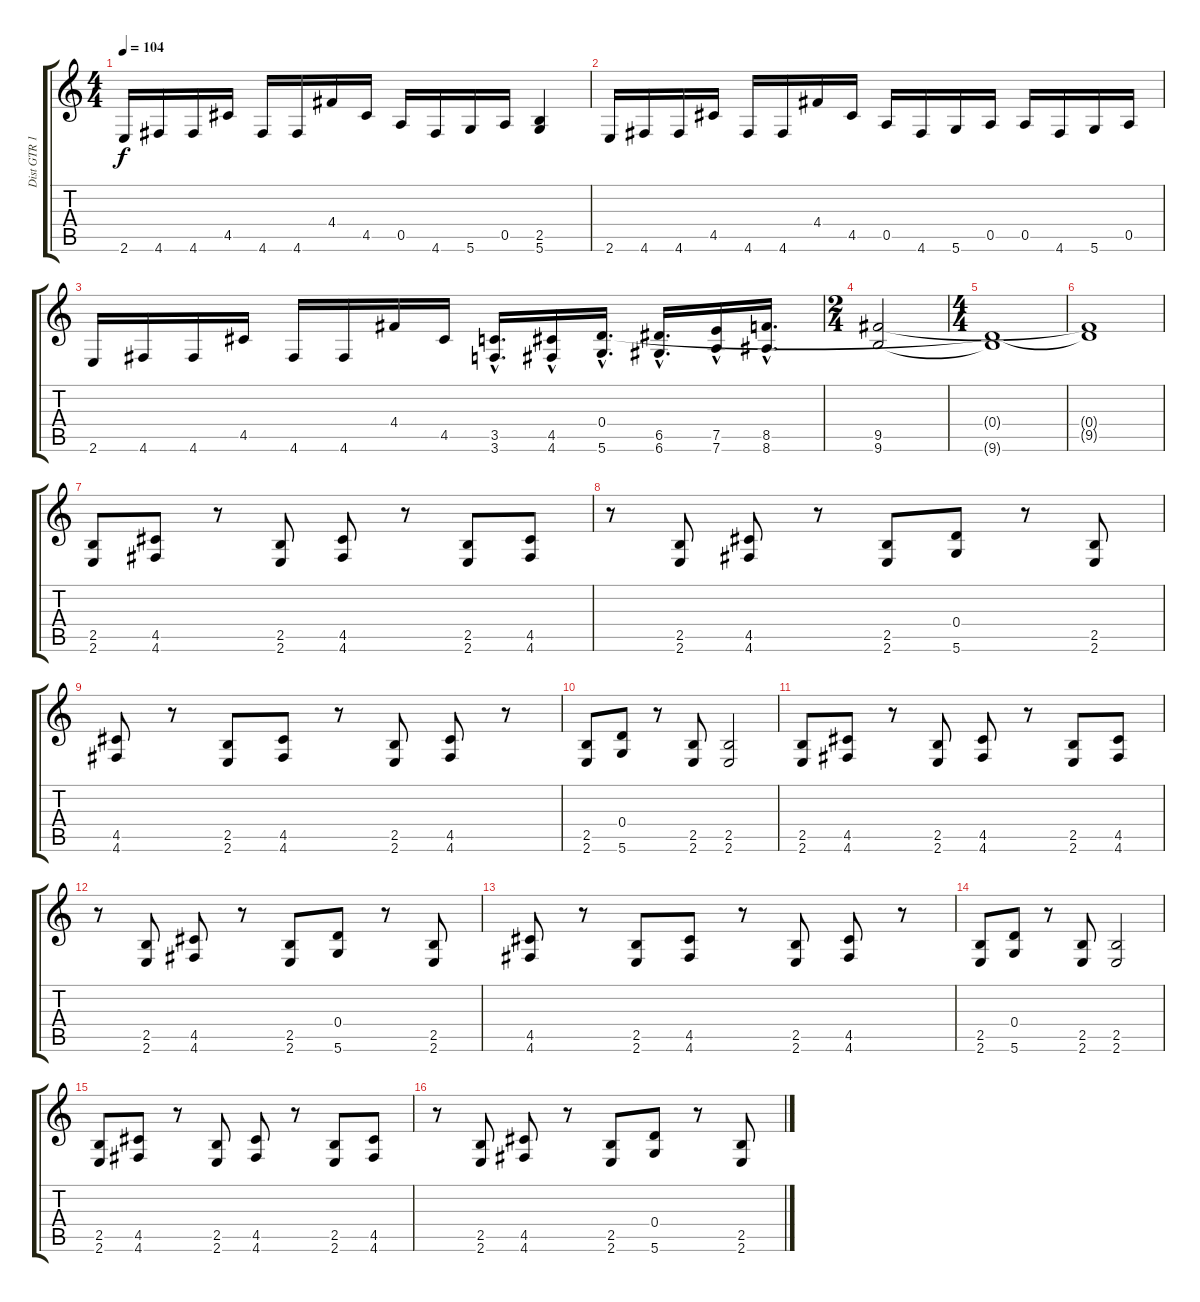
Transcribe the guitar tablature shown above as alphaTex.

\track ("Dist GTR 1" "Dist GTR 1") {instrument distortionguitar}
\staff {score tabs}
\tuning (E4 B3 G3 D3 A2 D2) {hide}
\ts (4 4)
\tempo 104
\clef g2
\ks c
2.6.16{dy f} 4.6.16 4.6.16 4.5.16 4.6.16 4.6.16 4.4.16 4.5.16 0.5.16 4.6.16 5.6.16 0.5.16 (2.5 5.6).4 |
2.6.16 4.6.16 4.6.16 4.5.16 4.6.16 4.6.16 4.4.16 4.5.16 0.5.16 4.6.16 5.6.16 0.5.16 0.5.16 4.6.16 5.6.16 0.5.16 |
2.6.16 4.6.16 4.6.16 4.5.16 4.6.16 4.6.16 4.4.16 4.5.16 (3.5{hac} 3.6{hac}).16{d} (4.5{hac} 4.6{hac}).16 (0.4{hac} 5.6{hac}).16{d} (6.5{hac} 6.6{hac}).16{d} (7.5{hac} 7.6{hac}).16 (8.5{hac} 8.6{hac}).16{d} |
\ts (2 4)
(9.5 9.6).2 |
\ts (4 4)
(0.4{t} 9.6{t}).1 |
(0.4{t} 9.5{t}).1 |
(2.5 2.6).8 (4.5 4.6).8 r.8 (2.5 2.6).8 (4.5 4.6).8 r.8 (2.5 2.6).8 (4.5 4.6).8 |
r.8 (2.5 2.6).8 (4.5 4.6).8 r.8 (2.5 2.6).8 (0.4 5.6).8 r.8 (2.5 2.6).8 |
(4.5 4.6).8 r.8 (2.5 2.6).8 (4.5 4.6).8 r.8 (2.5 2.6).8 (4.5 4.6).8 r.8 |
(2.5 2.6).8 (0.4 5.6).8 r.8 (2.5 2.6).8 (2.5 2.6).2 |
(2.5 2.6).8 (4.5 4.6).8 r.8 (2.5 2.6).8 (4.5 4.6).8 r.8 (2.5 2.6).8 (4.5 4.6).8 |
r.8 (2.5 2.6).8 (4.5 4.6).8 r.8 (2.5 2.6).8 (0.4 5.6).8 r.8 (2.5 2.6).8 |
(4.5 4.6).8 r.8 (2.5 2.6).8 (4.5 4.6).8 r.8 (2.5 2.6).8 (4.5 4.6).8 r.8 |
(2.5 2.6).8 (0.4 5.6).8 r.8 (2.5 2.6).8 (2.5 2.6).2 |
(2.5 2.6).8 (4.5 4.6).8 r.8 (2.5 2.6).8 (4.5 4.6).8 r.8 (2.5 2.6).8 (4.5 4.6).8 |
r.8 (2.5 2.6).8 (4.5 4.6).8 r.8 (2.5 2.6).8 (0.4 5.6).8 r.8 (2.5 2.6).8
